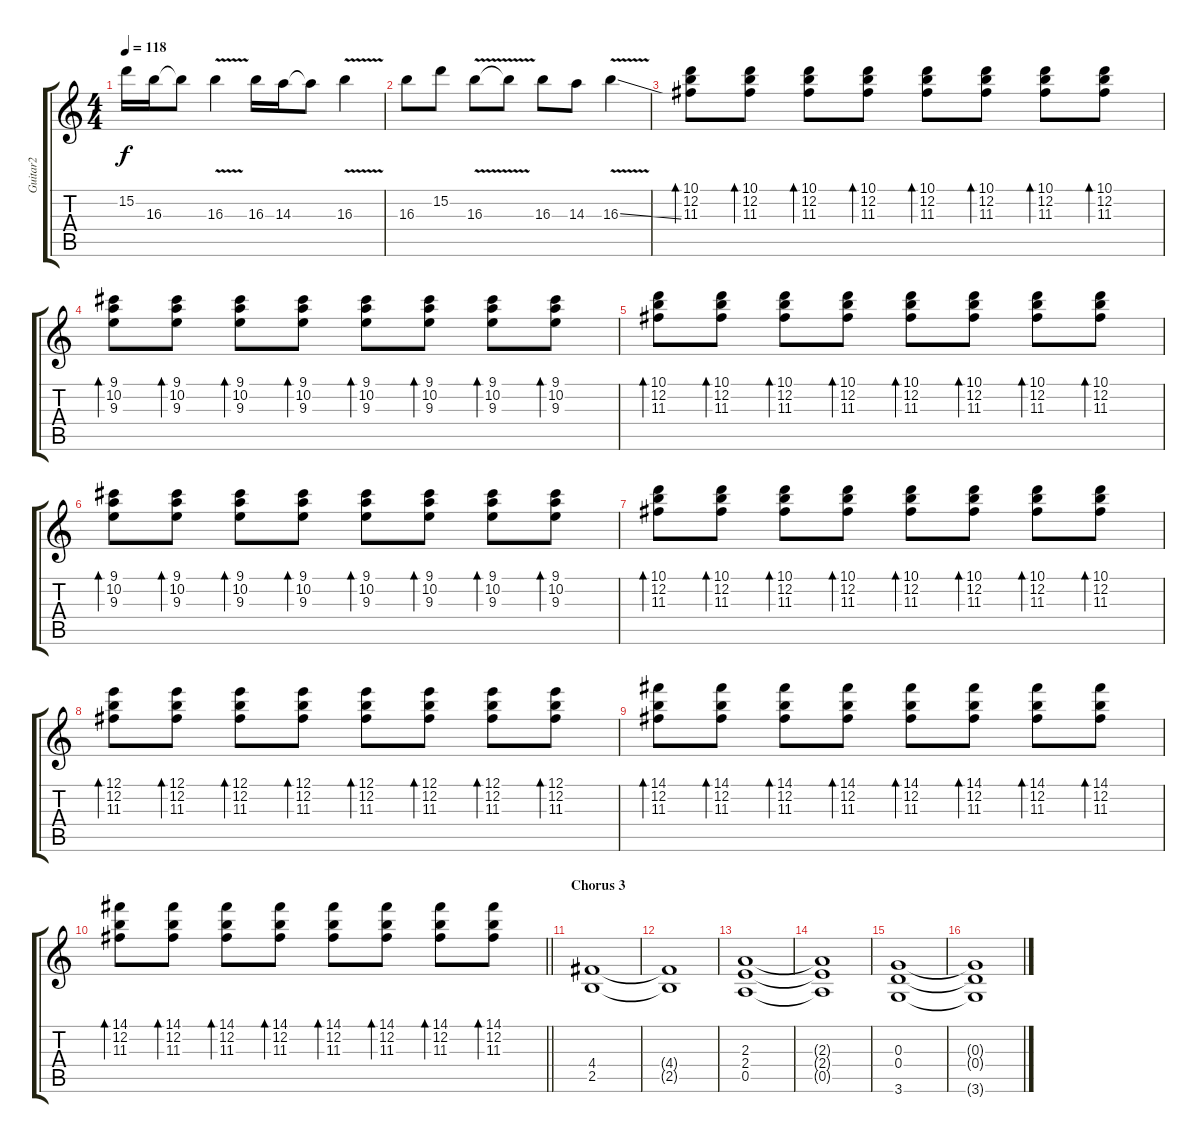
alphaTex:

\track ("Guitar2" "Guitar2") {instrument distortionguitar}
\staff {score tabs}
\tuning (E4 B3 G3 D3 A2 E2) {hide}
\ts (4 4)
\tempo 118
\clef g2
\ks c
15.2.16{dy f} 16.3.16 16.3{t}.8 16.3{v}.4 16.3.16 14.3.16 14.3{t}.8 16.3{v}.4 |
16.3.8 15.2.8 16.3{v}.8 16.3{t}.8 16.3.8 14.3.8 16.3{v ss}.4 |
(10.1 12.2 11.3).8{bd 60} (10.1 12.2 11.3).8{bd 60} (10.1 12.2 11.3).8{bd 60} (10.1 12.2 11.3).8{bd 60} (10.1 12.2 11.3).8{bd 60} (10.1 12.2 11.3).8{bd 60} (10.1 12.2 11.3).8{bd 60} (10.1 12.2 11.3).8{bd 60} |
(9.1 10.2 9.3).8{bd 60} (9.1 10.2 9.3).8{bd 60} (9.1 10.2 9.3).8{bd 60} (9.1 10.2 9.3).8{bd 60} (9.1 10.2 9.3).8{bd 60} (9.1 10.2 9.3).8{bd 60} (9.1 10.2 9.3).8{bd 60} (9.1 10.2 9.3).8{bd 60} |
(10.1 12.2 11.3).8{bd 60} (10.1 12.2 11.3).8{bd 60} (10.1 12.2 11.3).8{bd 60} (10.1 12.2 11.3).8{bd 60} (10.1 12.2 11.3).8{bd 60} (10.1 12.2 11.3).8{bd 60} (10.1 12.2 11.3).8{bd 60} (10.1 12.2 11.3).8{bd 60} |
(9.1 10.2 9.3).8{bd 60} (9.1 10.2 9.3).8{bd 60} (9.1 10.2 9.3).8{bd 60} (9.1 10.2 9.3).8{bd 60} (9.1 10.2 9.3).8{bd 60} (9.1 10.2 9.3).8{bd 60} (9.1 10.2 9.3).8{bd 60} (9.1 10.2 9.3).8{bd 60} |
(10.1 12.2 11.3).8{bd 60} (10.1 12.2 11.3).8{bd 60} (10.1 12.2 11.3).8{bd 60} (10.1 12.2 11.3).8{bd 60} (10.1 12.2 11.3).8{bd 60} (10.1 12.2 11.3).8{bd 60} (10.1 12.2 11.3).8{bd 60} (10.1 12.2 11.3).8{bd 60} |
(12.1 12.2 11.3).8{bd 60} (12.1 12.2 11.3).8{bd 60} (12.1 12.2 11.3).8{bd 60} (12.1 12.2 11.3).8{bd 60} (12.1 12.2 11.3).8{bd 60} (12.1 12.2 11.3).8{bd 60} (12.1 12.2 11.3).8{bd 60} (12.1 12.2 11.3).8{bd 60} |
(14.1 12.2 11.3).8{bd 60} (14.1 12.2 11.3).8{bd 60} (14.1 12.2 11.3).8{bd 60} (14.1 12.2 11.3).8{bd 60} (14.1 12.2 11.3).8{bd 60} (14.1 12.2 11.3).8{bd 60} (14.1 12.2 11.3).8{bd 60} (14.1 12.2 11.3).8{bd 60} |
\barLineRight lightlight
(14.1 12.2 11.3).8{bd 60} (14.1 12.2 11.3).8{bd 60} (14.1 12.2 11.3).8{bd 60} (14.1 12.2 11.3).8{bd 60} (14.1 12.2 11.3).8{bd 60} (14.1 12.2 11.3).8{bd 60} (14.1 12.2 11.3).8{bd 60} (14.1 12.2 11.3).8{bd 60} |
\section ("" "Chorus 3")
(4.4 2.5).1 |
(4.4{t} 2.5{t}).1 |
(2.3 2.4 0.5).1 |
(2.3{t} 2.4{t} 0.5{t}).1 |
(0.3 0.4 3.6).1 |
(0.3{t} 0.4{t} 3.6{t}).1
